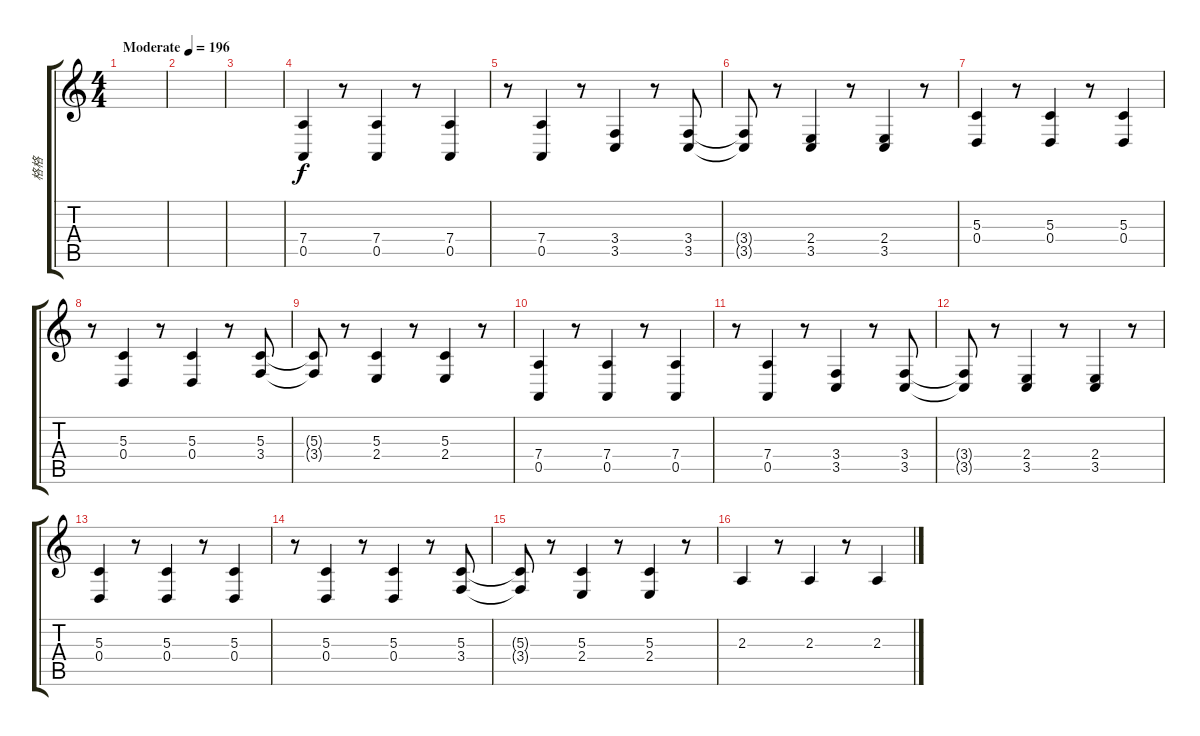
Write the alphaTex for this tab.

\track ("格格" "格格") {instrument lead1square}
\staff {score tabs}
\tuning (E4 B3 G3 D3 A2 E2) {hide}
\ts (4 4)
\tempo (196 "Moderate")
\clef g2
\ks c
|
|
|
(7.4 0.5).4 r.8 (7.4 0.5).4 r.8 (7.4 0.5).4 |
r.8 (7.4 0.5).4 r.8 (3.4 3.5).4 r.8 (3.4 3.5).8 |
(3.4{t} 3.5{t}).8 r.8 (2.4 3.5).4 r.8 (2.4 3.5).4 r.8{txt ""} |
(5.3 0.4).4 r.8 (5.3 0.4).4 r.8 (5.3 0.4).4 |
r.8 (5.3 0.4).4 r.8 (5.3 0.4).4 r.8 (5.3 3.4).8 |
(5.3{t} 3.4{t}).8 r.8 (5.3 2.4).4 r.8 (5.3 2.4).4 r.8 |
(7.4 0.5).4 r.8 (7.4 0.5).4 r.8 (7.4 0.5).4 |
r.8 (7.4 0.5).4 r.8 (3.4 3.5).4 r.8 (3.4 3.5).8 |
(3.4{t} 3.5{t}).8 r.8 (2.4 3.5).4 r.8 (2.4 3.5).4 r.8 |
(5.3 0.4).4 r.8 (5.3 0.4).4 r.8 (5.3 0.4).4 |
r.8 (5.3 0.4).4 r.8 (5.3 0.4).4 r.8 (5.3 3.4).8 |
(5.3{t} 3.4{t}).8 r.8 (5.3 2.4).4 r.8 (5.3 2.4).4 r.8 |
2.3.4 r.8 2.3.4 r.8 2.3.4
